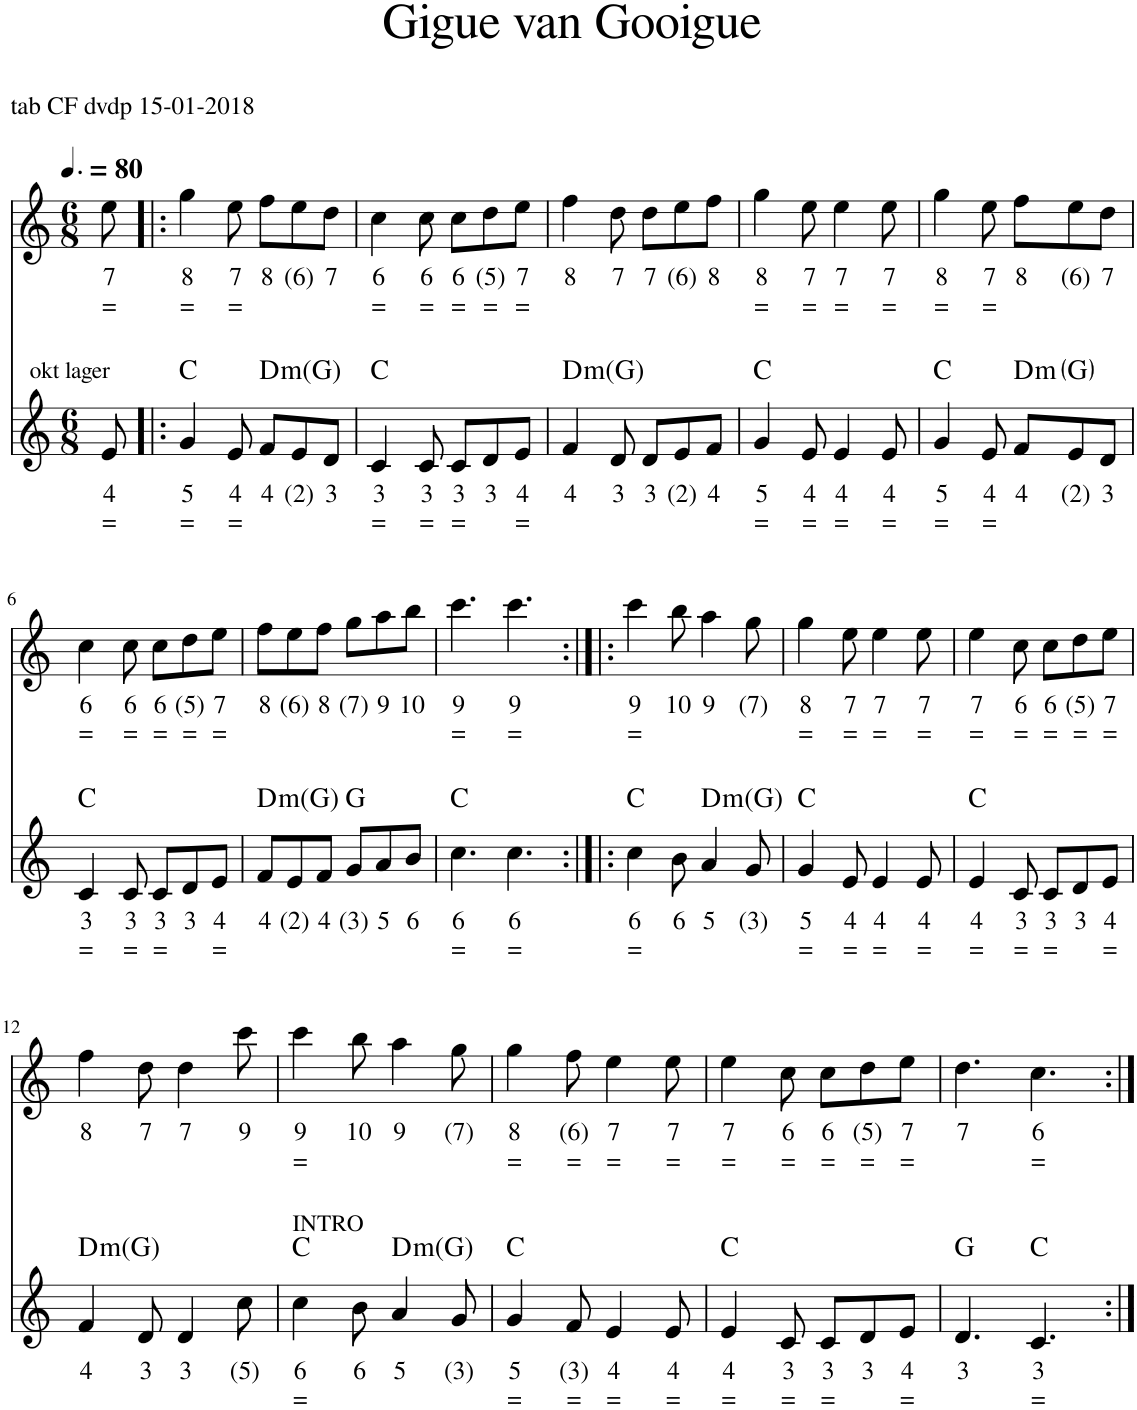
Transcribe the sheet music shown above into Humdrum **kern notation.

**kern	**text	**text	**harte	**kern	**text	**text
*part2	*part2	*part2	*part2	*part1	*part1	*part1
*staff2	*staff2	*staff2	*	*staff1	*staff1	*staff1
*I"Stem	*	*	*	*I"Stem	*	*
*clefG2	*	*	*	*clefG2	*	*
*k[]	*	*	*	*k[]	*	*
*M6/8	*	*	*	*M6/8	*	*
*MM120	*	*	*	*MM120	*	*
=	=	=	=	=	=	=
!LO:TX:a:t=okt lager	!	!	!	!	!	!
!	!LO:LY:b	!LO:LY:b	!	!	!LO:LY:b	!LO:LY:b
8e/	4	=	.	8ee\	7	=
=1!|:	=1!|:	=1!|:	=1!|:	=1!|:	=1!|:	=1!|:
!	!LO:LY:b	!LO:LY:b	!	!	!LO:LY:b	!LO:LY:b
4g/	5	=	C:maj	4gg\	8	=
!	!LO:LY:b	!LO:LY:b	!	!	!LO:LY:b	!LO:LY:b
8e/	4	=	.	8ee\	7	=
!	!LO:LY:b	!	!LO:H:kt=m	!	!LO:LY:b	!
8f/L	4	.	D:min	8ff\L	8	.
!	!LO:LY:b	!	!	!	!LO:LY:b	!
8e/	(2)	.	.	8ee\	(6)	.
!	!LO:LY:b	!	!	!	!LO:LY:b	!
8d/J	3	.	.	8dd\J	7	.
=2	=2	=2	=2	=2	=2	=2
!	!LO:LY:b	!LO:LY:b	!	!	!LO:LY:b	!LO:LY:b
4c/	3	=	C:maj	4cc\	6	=
!	!LO:LY:b	!LO:LY:b	!	!	!LO:LY:b	!LO:LY:b
8c/	3	=	.	8cc\	6	=
!	!LO:LY:b	!LO:LY:b	!	!	!LO:LY:b	!LO:LY:b
8c/L	3	=	.	8cc\L	6	=
!	!LO:LY:b	!	!	!	!LO:LY:b	!LO:LY:b
8d/	3	.	.	8dd\	(5)	=
!	!LO:LY:b	!LO:LY:b	!	!	!LO:LY:b	!LO:LY:b
8e/J	4	=	.	8ee\J	7	=
=3	=3	=3	=3	=3	=3	=3
!	!LO:LY:b	!	!LO:H:kt=m	!	!LO:LY:b	!
4f/	4	.	D:min	4ff\	8	.
!	!LO:LY:b	!	!	!	!LO:LY:b	!
8d/	3	.	.	8dd\	7	.
!	!LO:LY:b	!	!	!	!LO:LY:b	!
8d/L	3	.	.	8dd\L	7	.
!	!LO:LY:b	!	!	!	!LO:LY:b	!
8e/	(2)	.	.	8ee\	(6)	.
!	!LO:LY:b	!	!	!	!LO:LY:b	!
8f/J	4	.	.	8ff\J	8	.
=4	=4	=4	=4	=4	=4	=4
!	!LO:LY:b	!LO:LY:b	!	!	!LO:LY:b	!LO:LY:b
4g/	5	=	C:maj	4gg\	8	=
!	!LO:LY:b	!LO:LY:b	!	!	!LO:LY:b	!LO:LY:b
8e/	4	=	.	8ee\	7	=
!	!LO:LY:b	!LO:LY:b	!	!	!LO:LY:b	!LO:LY:b
4e/	4	=	.	4ee\	7	=
!	!LO:LY:b	!LO:LY:b	!	!	!LO:LY:b	!LO:LY:b
8e/	4	=	.	8ee\	7	=
=5	=5	=5	=5	=5	=5	=5
!	!LO:LY:b	!LO:LY:b	!	!	!LO:LY:b	!LO:LY:b
4g/	5	=	C:maj	4gg\	8	=
!	!LO:LY:b	!LO:LY:b	!	!	!LO:LY:b	!LO:LY:b
8e/	4	=	.	8ee\	7	=
!	!LO:LY:b	!	!LO:H:kt=m	!	!LO:LY:b	!
8f/L	4	.	D:min	8ff\L	8	.
!	!LO:LY:b	!	!	!	!LO:LY:b	!
8e/	(2)	.	G:maj	8ee\	(6)	.
!	!LO:LY:b	!	!	!	!LO:LY:b	!
8d/J	3	.	.	8dd\J	7	.
!!LO:LB:g=z
=6	=6	=6	=6	=6	=6	=6
!	!LO:LY:b	!LO:LY:b	!	!	!LO:LY:b	!LO:LY:b
4c/	3	=	C:maj	4cc\	6	=
!	!LO:LY:b	!LO:LY:b	!	!	!LO:LY:b	!LO:LY:b
8c/	3	=	.	8cc\	6	=
!	!LO:LY:b	!LO:LY:b	!	!	!LO:LY:b	!LO:LY:b
8c/L	3	=	.	8cc\L	6	=
!	!LO:LY:b	!	!	!	!LO:LY:b	!LO:LY:b
8d/	3	.	.	8dd\	(5)	=
!	!LO:LY:b	!LO:LY:b	!	!	!LO:LY:b	!LO:LY:b
8e/J	4	=	.	8ee\J	7	=
=7	=7	=7	=7	=7	=7	=7
!	!LO:LY:b	!	!LO:H:kt=m	!	!LO:LY:b	!
8f/L	4	.	D:min	8ff\L	8	.
!	!LO:LY:b	!	!	!	!LO:LY:b	!
8e/	(2)	.	.	8ee\	(6)	.
!	!LO:LY:b	!	!	!	!LO:LY:b	!
8f/J	4	.	.	8ff\J	8	.
!	!LO:LY:b	!	!	!	!LO:LY:b	!
8g/L	(3)	.	G:maj	8gg\L	(7)	.
!	!LO:LY:b	!	!	!	!LO:LY:b	!
8a/	5	.	.	8aa\	9	.
!	!LO:LY:b	!	!	!	!LO:LY:b	!
8b/J	6	.	.	8bb\J	10	.
=8	=8	=8	=8	=8	=8	=8
!	!LO:LY:b	!LO:LY:b	!	!	!LO:LY:b	!LO:LY:b
4.cc\	6	=	C:maj	4.ccc\	9	=
!	!LO:LY:b	!LO:LY:b	!	!	!LO:LY:b	!LO:LY:b
4.cc\	6	=	.	4.ccc\	9	=
=9:|!|:	=9:|!|:	=9:|!|:	=9:|!|:	=9:|!|:	=9:|!|:	=9:|!|:
!	!LO:LY:b	!LO:LY:b	!	!	!LO:LY:b	!LO:LY:b
4cc\	6	=	C:maj	4ccc\	9	=
!	!LO:LY:b	!	!	!	!LO:LY:b	!
8b\	6	.	.	8bb\	10	.
!	!LO:LY:b	!	!LO:H:kt=m	!	!LO:LY:b	!
4a/	5	.	D:min	4aa\	9	.
!	!LO:LY:b	!	!	!	!LO:LY:b	!
8g/	(3)	.	.	8gg\	(7)	.
=10	=10	=10	=10	=10	=10	=10
!	!LO:LY:b	!LO:LY:b	!	!	!LO:LY:b	!LO:LY:b
4g/	5	=	C:maj	4gg\	8	=
!	!LO:LY:b	!LO:LY:b	!	!	!LO:LY:b	!LO:LY:b
8e/	4	=	.	8ee\	7	=
!	!LO:LY:b	!LO:LY:b	!	!	!LO:LY:b	!LO:LY:b
4e/	4	=	.	4ee\	7	=
!	!LO:LY:b	!LO:LY:b	!	!	!LO:LY:b	!LO:LY:b
8e/	4	=	.	8ee\	7	=
=11	=11	=11	=11	=11	=11	=11
!	!LO:LY:b	!LO:LY:b	!	!	!LO:LY:b	!LO:LY:b
4e/	4	=	C:maj	4ee\	7	=
!	!LO:LY:b	!LO:LY:b	!	!	!LO:LY:b	!LO:LY:b
8c/	3	=	.	8cc\	6	=
!	!LO:LY:b	!LO:LY:b	!	!	!LO:LY:b	!LO:LY:b
8c/L	3	=	.	8cc\L	6	=
!	!LO:LY:b	!	!	!	!LO:LY:b	!LO:LY:b
8d/	3	.	.	8dd\	(5)	=
!	!LO:LY:b	!LO:LY:b	!	!	!LO:LY:b	!LO:LY:b
8e/J	4	=	.	8ee\J	7	=
!!LO:LB:g=z
=12	=12	=12	=12	=12	=12	=12
!	!LO:LY:b	!	!LO:H:kt=m	!	!LO:LY:b	!
4f/	4	.	D:min	4ff\	8	.
!	!LO:LY:b	!	!	!	!LO:LY:b	!
8d/	3	.	.	8dd\	7	.
!	!LO:LY:b	!	!	!	!LO:LY:b	!
4d/	3	.	.	4dd\	7	.
!	!LO:LY:b	!	!	!	!LO:LY:b	!
8cc\	(5)	.	.	8ccc\	9	.
=13	=13	=13	=13	=13	=13	=13
!LO:TX:a:t=INTRO	!	!	!	!	!	!
!	!LO:LY:b	!LO:LY:b	!	!	!LO:LY:b	!LO:LY:b
4cc\	6	=	C:maj	4ccc\	9	=
!	!LO:LY:b	!	!	!	!LO:LY:b	!
8b\	6	.	.	8bb\	10	.
!	!LO:LY:b	!	!LO:H:kt=m	!	!LO:LY:b	!
4a/	5	.	D:min	4aa\	9	.
!	!LO:LY:b	!	!	!	!LO:LY:b	!
8g/	(3)	.	.	8gg\	(7)	.
=14	=14	=14	=14	=14	=14	=14
!	!LO:LY:b	!LO:LY:b	!	!	!LO:LY:b	!LO:LY:b
4g/	5	=	C:maj	4gg\	8	=
!	!LO:LY:b	!LO:LY:b	!	!	!LO:LY:b	!LO:LY:b
8f/	(3)	=	.	8ff\	(6)	=
!	!LO:LY:b	!LO:LY:b	!	!	!LO:LY:b	!LO:LY:b
4e/	4	=	.	4ee\	7	=
!	!LO:LY:b	!LO:LY:b	!	!	!LO:LY:b	!LO:LY:b
8e/	4	=	.	8ee\	7	=
=15	=15	=15	=15	=15	=15	=15
!	!LO:LY:b	!LO:LY:b	!	!	!LO:LY:b	!LO:LY:b
4e/	4	=	C:maj	4ee\	7	=
!	!LO:LY:b	!LO:LY:b	!	!	!LO:LY:b	!LO:LY:b
8c/	3	=	.	8cc\	6	=
!	!LO:LY:b	!LO:LY:b	!	!	!LO:LY:b	!LO:LY:b
8c/L	3	=	.	8cc\L	6	=
!	!LO:LY:b	!	!	!	!LO:LY:b	!LO:LY:b
8d/	3	.	.	8dd\	(5)	=
!	!LO:LY:b	!LO:LY:b	!	!	!LO:LY:b	!LO:LY:b
8e/J	4	=	.	8ee\J	7	=
=16	=16	=16	=16	=16	=16	=16
!	!LO:LY:b	!	!	!	!LO:LY:b	!
4.d/	3	.	G:maj	4.dd\	7	.
!	!LO:LY:b	!LO:LY:b	!	!	!LO:LY:b	!LO:LY:b
4.c/	3	=	C:maj	4.cc\	6	=
=:|!	=:|!	=:|!	=:|!	=:|!	=:|!	=:|!
*-	*-	*-	*-	*-	*-	*-
